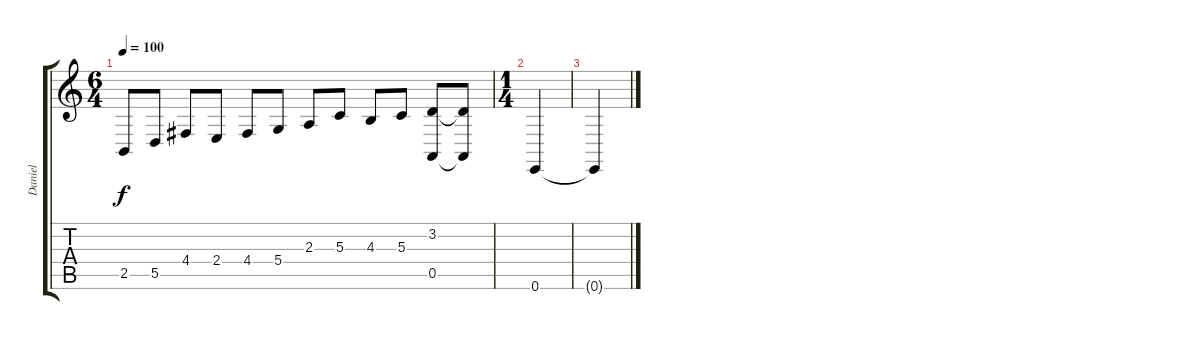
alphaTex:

\track ("Daniel" "Daniel") {instrument brightacousticpiano}
\staff {score tabs}
\tuning (E4 B3 G3 D3 A2 E2) {hide}
\ts (6 4)
\tempo 100
\clef g2
\ks c
2.5.8{dy f} 5.5.8 4.4.8 2.4.8 4.4.8 5.4.8 2.3.8 5.3.8 4.3.8 5.3.8 (3.2 0.5).8 (3.2{t} 0.5{t}).8 |
\ts (1 4)
0.6.4 |
0.6{t}.4
